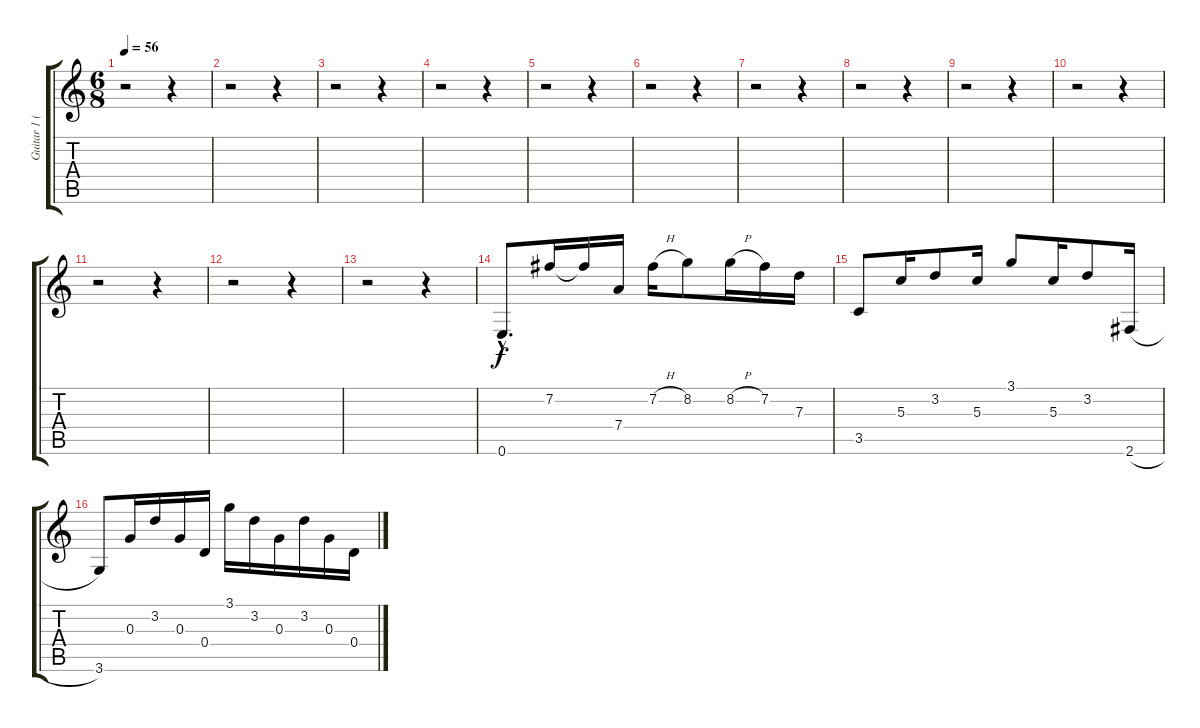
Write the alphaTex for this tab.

\track ("Guitar 1 (acous)" "Guitar 1 (") {instrument acousticguitarsteel}
\staff {score tabs}
\tuning (E4 B3 G3 D3 A2 E2) {hide}
\ts (6 8)
\tempo 56
\clef g2
\ks c
r.2{dy f} r.4 |
r.2 r.4 |
r.2 r.4 |
r.2 r.4 |
r.2 r.4 |
r.2 r.4 |
r.2 r.4 |
r.2 r.4 |
r.2 r.4 |
r.2 r.4 |
r.2 r.4 |
r.2 r.4 |
r.2 r.4 |
0.6{hac}.8{d} 7.2.16 7.2{t}.16 7.4.16 7.2{h}.16 8.2.8 8.2{h}.16 7.2.16 7.3.16 |
3.5.8 5.3.16 3.2.8 5.3.16 3.1.8 5.3.16 3.2.8 2.6{h}.16 |
3.6.8 0.3.16 3.2.16 0.3.16 0.4.16 3.1.16 3.2.16 0.3.16 3.2.16 0.3.16 0.4.16
